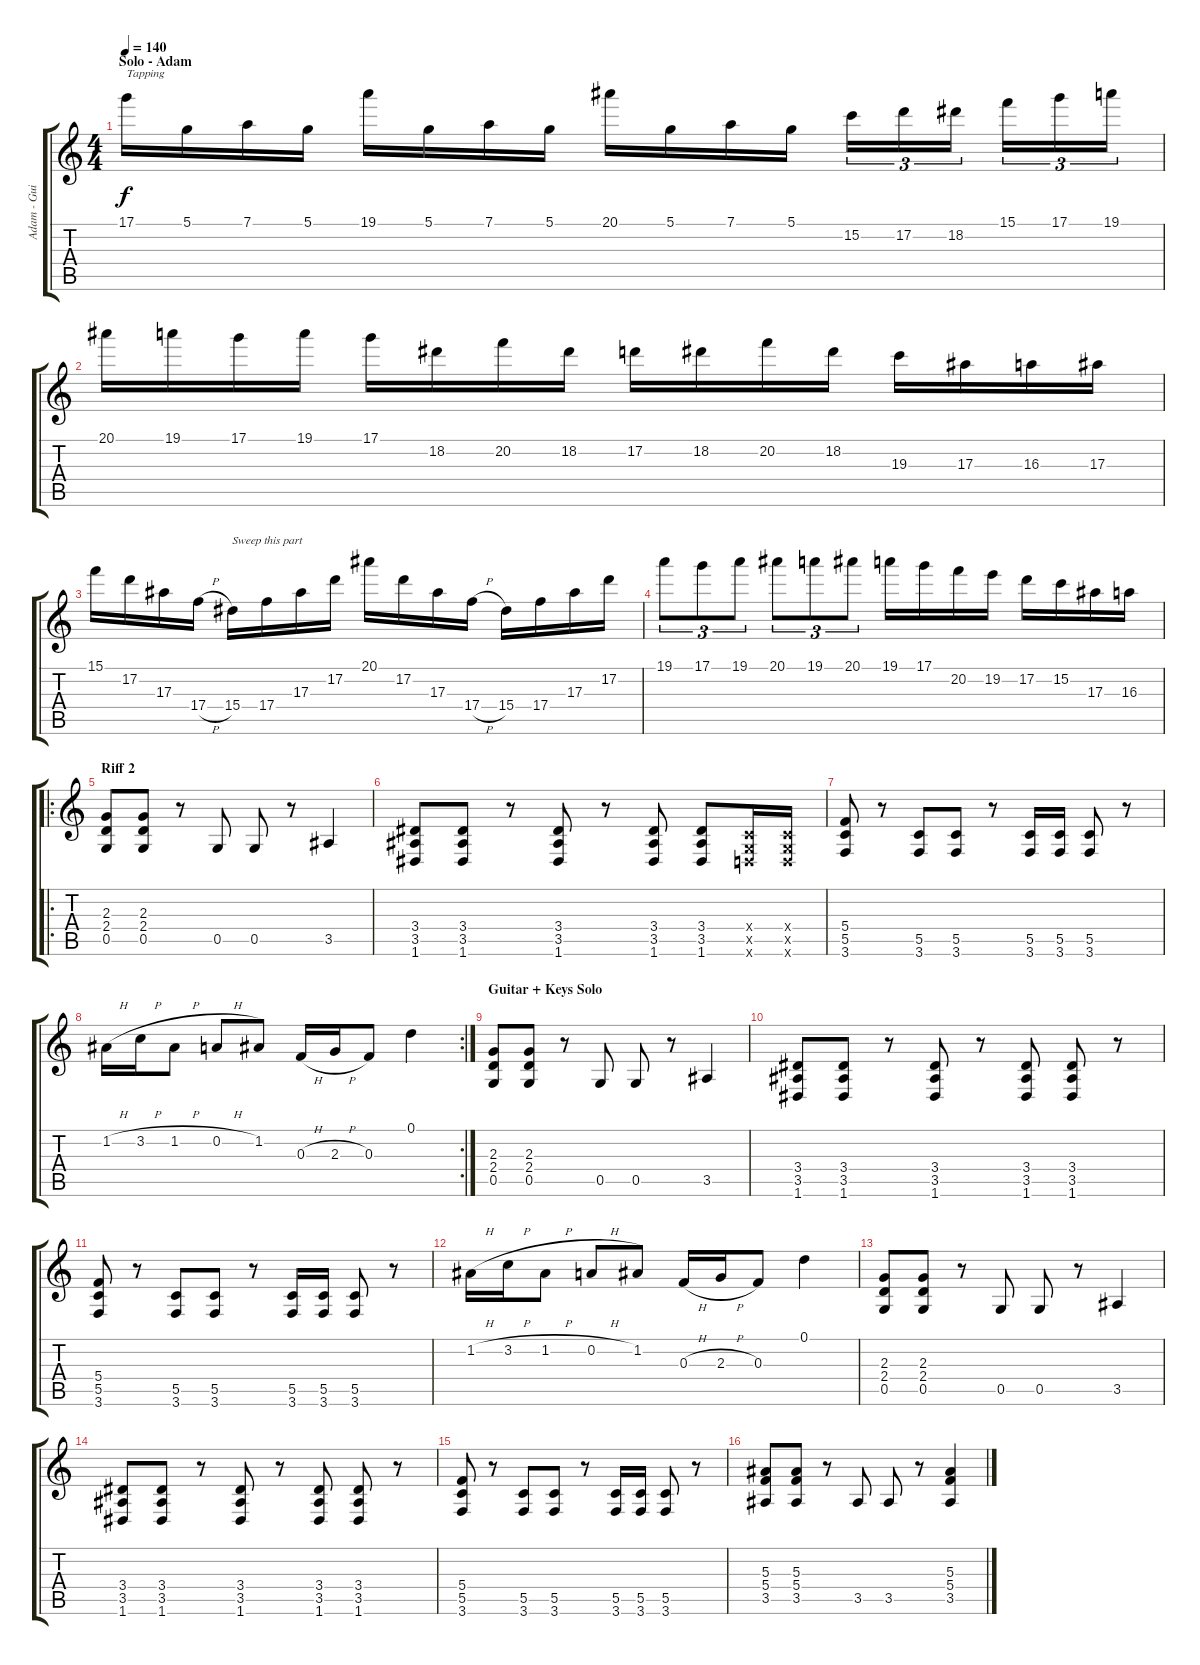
\track ("Adam - Guitar" "Adam - Gui") {instrument distortionguitar}
\staff {score tabs}
\tuning (D4 A3 F3 C3 G2 D2) {hide}
\ts (4 4)
\section ("" "Solo - Adam")
\tempo 140
\clef g2
\ks c
17.1.16{txt "Tapping" dy f} 5.1.16 7.1.16 5.1.16 19.1.16 5.1.16 7.1.16 5.1.16 20.1.16 5.1.16 7.1.16 5.1.16 15.2.16{tu (3 2)} 17.2.16{tu (3 2)} 18.2.16{tu (3 2)} 15.1.16{tu (3 2)} 17.1.16{tu (3 2)} 19.1.16{tu (3 2)} |
20.1.16 19.1.16 17.1.16 19.1.16 17.1.16 18.2.16 20.2.16 18.2.16 17.2.16 18.2.16 20.2.16 18.2.16 19.3.16 17.3.16 16.3.16 17.3.16 |
15.1.16 17.2.16 17.3.16 17.4{h}.16 15.4.16{txt "Sweep this part"} 17.4.16 17.3.16 17.2.16 20.1.16 17.2.16 17.3.16 17.4{h}.16 15.4.16 17.4.16 17.3.16 17.2.16 |
19.1.8{tu (3 2)} 17.1.8{tu (3 2)} 19.1.8{tu (3 2)} 20.1.8{tu (3 2)} 19.1.8{tu (3 2)} 20.1.8{tu (3 2)} 19.1.16 17.1.16 20.2.16 19.2.16 17.2.16 15.2.16 17.3.16 16.3.16 |
\ro
\section ("" "Riff 2")
(2.3 2.4 0.5).8{instrument distortionguitar} (2.3 2.4 0.5).8 r.8 0.5.8 0.5.8 r.8 3.5.4 |
(3.4 3.5 1.6).8 (3.4 3.5 1.6).8 r.8 (3.4 3.5 1.6).8 r.8 (3.4 3.5 1.6).8 (3.4 3.5 1.6).8 (0.4{x} 0.5{x} 0.6{x}).16 (0.4{x} 0.5{x} 0.6{x}).16 |
(5.4 5.5 3.6).8 r.8 (5.5 3.6).8 (5.5 3.6).8 r.8 (5.5 3.6).16 (5.5 3.6).16 (5.5 3.6).8 r.8 |
\rc 2
1.2{h}.16 3.2{h}.16 1.2{h}.8 0.2{h}.8 1.2.8 0.3{h}.16 2.3{h}.16 0.3.8 0.1.4 |
\section ("" "Guitar + Keys Solo")
(2.3 2.4 0.5).8{instrument distortionguitar} (2.3 2.4 0.5).8 r.8 0.5.8 0.5.8 r.8 3.5.4 |
(3.4 3.5 1.6).8 (3.4 3.5 1.6).8 r.8 (3.4 3.5 1.6).8 r.8 (3.4 3.5 1.6).8 (3.4 3.5 1.6).8 r.8 |
(5.4 5.5 3.6).8 r.8 (5.5 3.6).8 (5.5 3.6).8 r.8 (5.5 3.6).16 (5.5 3.6).16 (5.5 3.6).8 r.8 |
1.2{h}.16 3.2{h}.16 1.2{h}.8 0.2{h}.8 1.2.8 0.3{h}.16 2.3{h}.16 0.3.8 0.1.4 |
(2.3 2.4 0.5).8{instrument distortionguitar} (2.3 2.4 0.5).8 r.8 0.5.8 0.5.8 r.8 3.5.4 |
(3.4 3.5 1.6).8 (3.4 3.5 1.6).8 r.8 (3.4 3.5 1.6).8 r.8 (3.4 3.5 1.6).8 (3.4 3.5 1.6).8 r.8 |
(5.4 5.5 3.6).8 r.8 (5.5 3.6).8 (5.5 3.6).8 r.8 (5.5 3.6).16 (5.5 3.6).16 (5.5 3.6).8 r.8 |
(5.3 5.4 3.5).8 (5.3 5.4 3.5).8 r.8 3.5.8 3.5.8 r.8 (5.3 5.4 3.5).4
